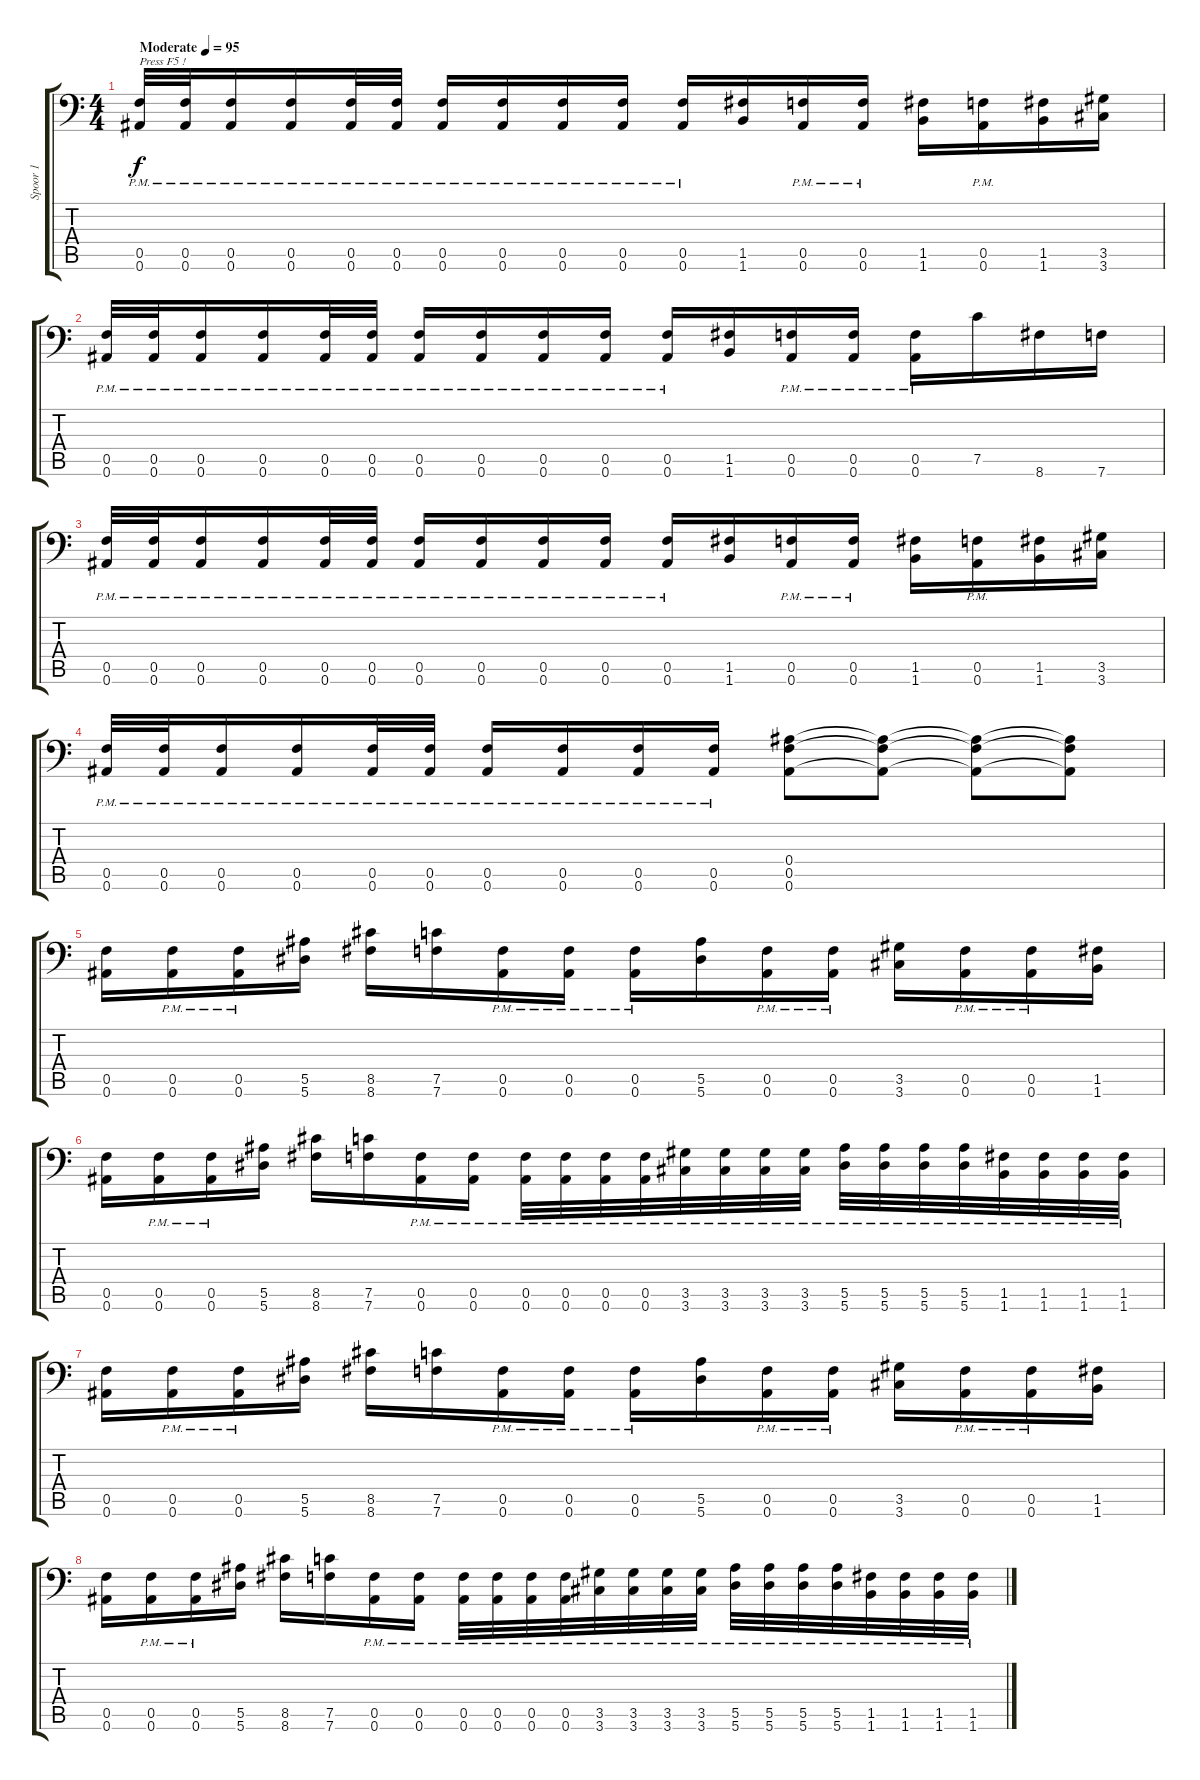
\track ("Spoor 1" "Spoor 1") {instrument distortionguitar}
\staff {score tabs}
\tuning (C4 G3 Eb3 Bb2 F2 Bb1) {hide}
\ts (4 4)
\tempo (95 "Moderate")
\clef f4
\ks c
(0.5{pm} 0.6{pm}).32{txt "Press F5 !" dy f instrument distortionguitar} (0.5{pm} 0.6{pm}).32 (0.5{pm} 0.6{pm}).16 (0.5{pm} 0.6{pm}).16 (0.5{pm} 0.6{pm}).32 (0.5{pm} 0.6{pm}).32 (0.5{pm} 0.6{pm}).16 (0.5{pm} 0.6{pm}).16 (0.5{pm} 0.6{pm}).16 (0.5{pm} 0.6{pm}).16 (0.5{pm} 0.6{pm}).16 (1.5 1.6).16 (0.5{pm} 0.6{pm}).16 (0.5{pm} 0.6{pm}).16 (1.5 1.6).16 (0.5{pm} 0.6{pm}).16 (1.5 1.6).16 (3.5 3.6).16 |
(0.5{pm} 0.6{pm}).32 (0.5{pm} 0.6{pm}).32 (0.5{pm} 0.6{pm}).16 (0.5{pm} 0.6{pm}).16 (0.5{pm} 0.6{pm}).32 (0.5{pm} 0.6{pm}).32 (0.5{pm} 0.6{pm}).16 (0.5{pm} 0.6{pm}).16 (0.5{pm} 0.6{pm}).16 (0.5{pm} 0.6{pm}).16 (0.5{pm} 0.6{pm}).16 (1.5 1.6).16 (0.5{pm} 0.6{pm}).16 (0.5{pm} 0.6{pm}).16 (0.5{pm} 0.6{pm}).16 7.5.16 8.6.16 7.6.16 |
(0.5{pm} 0.6{pm}).32 (0.5{pm} 0.6{pm}).32 (0.5{pm} 0.6{pm}).16 (0.5{pm} 0.6{pm}).16 (0.5{pm} 0.6{pm}).32 (0.5{pm} 0.6{pm}).32 (0.5{pm} 0.6{pm}).16 (0.5{pm} 0.6{pm}).16 (0.5{pm} 0.6{pm}).16 (0.5{pm} 0.6{pm}).16 (0.5{pm} 0.6{pm}).16 (1.5 1.6).16 (0.5{pm} 0.6{pm}).16 (0.5{pm} 0.6{pm}).16 (1.5 1.6).16 (0.5{pm} 0.6{pm}).16 (1.5 1.6).16 (3.5 3.6).16 |
(0.5{pm} 0.6{pm}).32 (0.5{pm} 0.6{pm}).32 (0.5{pm} 0.6{pm}).16 (0.5{pm} 0.6{pm}).16 (0.5{pm} 0.6{pm}).32 (0.5{pm} 0.6{pm}).32 (0.5{pm} 0.6{pm}).16 (0.5{pm} 0.6{pm}).16 (0.5{pm} 0.6{pm}).16 (0.5{pm} 0.6{pm}).16 (0.4 0.5 0.6).8 (0.4{t} 0.5{t} 0.6{t}).8 (0.4{t} 0.5{t} 0.6{t}).8 (0.4{t} 0.5{t} 0.6{t}).8 |
(0.5 0.6).16 (0.5{pm} 0.6{pm}).16 (0.5{pm} 0.6{pm}).16 (5.5 5.6).16 (8.5 8.6).16 (7.5 7.6).16 (0.5{pm} 0.6{pm}).16 (0.5{pm} 0.6{pm}).16 (0.5{pm} 0.6{pm}).16 (5.5 5.6).16 (0.5{pm} 0.6{pm}).16 (0.5{pm} 0.6{pm}).16 (3.5 3.6).16 (0.5{pm} 0.6{pm}).16 (0.5{pm} 0.6{pm}).16 (1.5 1.6).16 |
(0.5 0.6).16 (0.5{pm} 0.6{pm}).16 (0.5{pm} 0.6{pm}).16 (5.5 5.6).16 (8.5 8.6).16 (7.5 7.6).16 (0.5{pm} 0.6{pm}).16 (0.5{pm} 0.6{pm}).16 (0.5{pm} 0.6{pm}).32 (0.5{pm} 0.6{pm}).32 (0.5{pm} 0.6{pm}).32 (0.5{pm} 0.6{pm}).32 (3.5{pm} 3.6{pm}).32 (3.5{pm} 3.6{pm}).32 (3.5{pm} 3.6{pm}).32 (3.5{pm} 3.6{pm}).32 (5.5{pm} 5.6{pm}).32 (5.5{pm} 5.6{pm}).32 (5.5{pm} 5.6{pm}).32 (5.5{pm} 5.6{pm}).32 (1.5{pm} 1.6{pm}).32 (1.5{pm} 1.6{pm}).32 (1.5{pm} 1.6{pm}).32 (1.5{pm} 1.6{pm}).32 |
(0.5 0.6).16 (0.5{pm} 0.6{pm}).16 (0.5{pm} 0.6{pm}).16 (5.5 5.6).16 (8.5 8.6).16 (7.5 7.6).16 (0.5{pm} 0.6{pm}).16 (0.5{pm} 0.6{pm}).16 (0.5{pm} 0.6{pm}).16 (5.5 5.6).16 (0.5{pm} 0.6{pm}).16 (0.5{pm} 0.6{pm}).16 (3.5 3.6).16 (0.5{pm} 0.6{pm}).16 (0.5{pm} 0.6{pm}).16 (1.5 1.6).16 |
(0.5 0.6).16 (0.5{pm} 0.6{pm}).16 (0.5{pm} 0.6{pm}).16 (5.5 5.6).16 (8.5 8.6).16 (7.5 7.6).16 (0.5{pm} 0.6{pm}).16 (0.5{pm} 0.6{pm}).16 (0.5{pm} 0.6{pm}).32 (0.5{pm} 0.6{pm}).32 (0.5{pm} 0.6{pm}).32 (0.5{pm} 0.6{pm}).32 (3.5{pm} 3.6{pm}).32 (3.5{pm} 3.6{pm}).32 (3.5{pm} 3.6{pm}).32 (3.5{pm} 3.6{pm}).32 (5.5{pm} 5.6{pm}).32 (5.5{pm} 5.6{pm}).32 (5.5{pm} 5.6{pm}).32 (5.5{pm} 5.6{pm}).32 (1.5{pm} 1.6{pm}).32 (1.5{pm} 1.6{pm}).32 (1.5{pm} 1.6{pm}).32 (1.5{pm} 1.6{pm}).32
